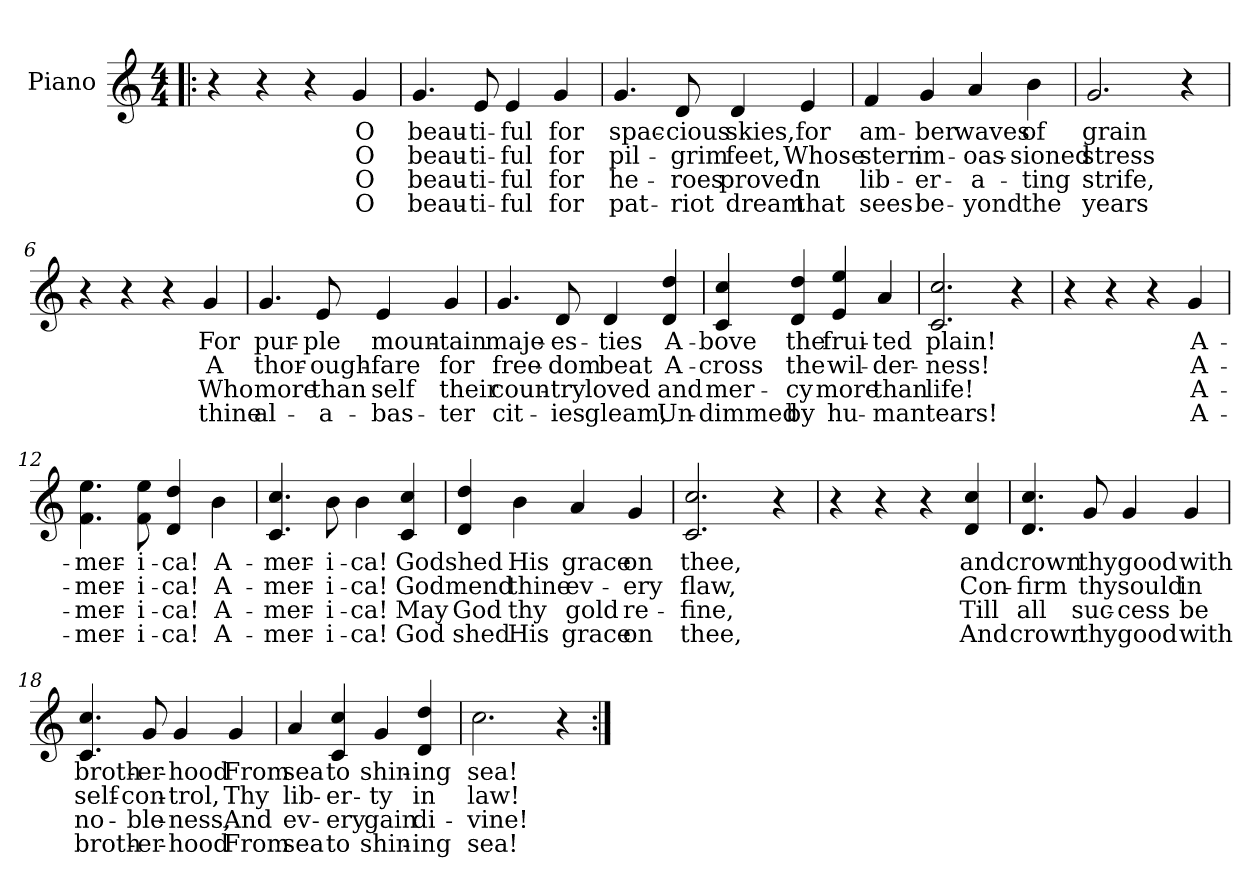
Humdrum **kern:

**kern	**text	**text	**text	**text
*part1	*part1	*part1	*part1	*part1
*staff1	*staff1	*staff1	*staff1	*staff1
*I"Piano	*	*	*	*
*I'Pno.	*	*	*	*
*clefG2	*	*	*	*
*k[]	*	*	*	*
*M4/4	*	*	*	*
=1!|:	=1!|:	=1!|:	=1!|:	=1!|:
4r	.	.	.	.
4r	.	.	.	.
4r	.	.	.	.
!	!LO:LY:b	!LO:LY:b	!LO:LY:b	!LO:LY:b
4g/	O	O	O	O
=2	=2	=2	=2	=2
!	!LO:LY:b	!LO:LY:b	!LO:LY:b	!LO:LY:b
4.g/	beau-	beau-	beau-	beau-
!	!LO:LY:b	!LO:LY:b	!LO:LY:b	!LO:LY:b
8e/	-ti-	-ti-	-ti-	-ti-
!	!LO:LY:b	!LO:LY:b	!LO:LY:b	!LO:LY:b
4e/	-ful	-ful	-ful	-ful
!	!LO:LY:b	!LO:LY:b	!LO:LY:b	!LO:LY:b
4g/	for	for	for	for
=3	=3	=3	=3	=3
!	!LO:LY:b	!LO:LY:b	!LO:LY:b	!LO:LY:b
4.g/	spac-	pil-	he-	pat-
!	!LO:LY:b	!LO:LY:b	!LO:LY:b	!LO:LY:b
8d/	-cious	-grim	-roes	-riot
!	!LO:LY:b	!LO:LY:b	!LO:LY:b	!LO:LY:b
4d/	skies,	feet,	proved	dream
!	!LO:LY:b	!LO:LY:b	!LO:LY:b	!LO:LY:b
4e/	for	Whose	In	that
=4	=4	=4	=4	=4
!	!LO:LY:b	!LO:LY:b	!LO:LY:b	!LO:LY:b
4f/	am-	stern	lib-	sees
!	!LO:LY:b	!LO:LY:b	!LO:LY:b	!LO:LY:b
4g/	-ber	im-	-er-	be-
!	!LO:LY:b	!LO:LY:b	!LO:LY:b	!LO:LY:b
4a/	waves	-oas-	-a-	-yond
!	!LO:LY:b	!LO:LY:b	!LO:LY:b	!LO:LY:b
4b\	of	-sioned	-ting	the
!!LO:LB:g=z
=5	=5	=5	=5	=5
!	!LO:LY:b	!LO:LY:b	!LO:LY:b	!LO:LY:b
2.g/	grain	stress	strife,	years
4r	.	.	.	.
=6	=6	=6	=6	=6
4r	.	.	.	.
4r	.	.	.	.
4r	.	.	.	.
!	!LO:LY:b	!LO:LY:b	!LO:LY:b	!LO:LY:b
4g/	For	A	Who	thine
=7	=7	=7	=7	=7
!	!LO:LY:b	!LO:LY:b	!LO:LY:b	!LO:LY:b
4.g/	pur-	thor-	more	al-
!	!LO:LY:b	!LO:LY:b	!LO:LY:b	!LO:LY:b
8e/	-ple	-ough-	than	-a-
!	!LO:LY:b	!LO:LY:b	!LO:LY:b	!LO:LY:b
4e/	moun-	-fare	self	-bas-
!	!LO:LY:b	!LO:LY:b	!LO:LY:b	!LO:LY:b
4g/	-tain	for	their	-ter
=8	=8	=8	=8	=8
!	!LO:LY:b	!LO:LY:b	!LO:LY:b	!LO:LY:b
4.g/	maje-	free-	coun-	cit-
!	!LO:LY:b	!LO:LY:b	!LO:LY:b	!LO:LY:b
8d/	-es-	-dom	-try	-ies
!	!LO:LY:b	!LO:LY:b	!LO:LY:b	!LO:LY:b
4d/	-ties	beat	loved	gleam,
!	!LO:LY:b	!LO:LY:b	!LO:LY:b	!LO:LY:b
4d/ 4dd/	A-	A-	and	Un-
!!LO:LB:g=z
=9	=9	=9	=9	=9
!	!LO:LY:b	!LO:LY:b	!LO:LY:b	!LO:LY:b
4c/ 4cc/	-bove	-cross	mer-	-dimmed
!	!LO:LY:b	!LO:LY:b	!LO:LY:b	!LO:LY:b
4d/ 4dd/	the	the	-cy	by
!	!LO:LY:b	!LO:LY:b	!LO:LY:b	!LO:LY:b
4e/ 4ee/	frui-	wil-	more	hu-
!	!LO:LY:b	!LO:LY:b	!LO:LY:b	!LO:LY:b
4a/	-ted	-der-	than	-man
=10	=10	=10	=10	=10
!	!LO:LY:b	!LO:LY:b	!LO:LY:b	!LO:LY:b
2.c/ 2.cc/	plain!	-ness!	life!	tears!
4r	.	.	.	.
=11	=11	=11	=11	=11
4r	.	.	.	.
4r	.	.	.	.
4r	.	.	.	.
!	!LO:LY:b	!LO:LY:b	!LO:LY:b	!LO:LY:b
4g/	A-	A-	A-	A-
=12	=12	=12	=12	=12
!	!LO:LY:b	!LO:LY:b	!LO:LY:b	!LO:LY:b
4.f\ 4.ee\	-mer-	-mer-	-mer-	-mer-
!	!LO:LY:b	!LO:LY:b	!LO:LY:b	!LO:LY:b
8f\ 8ee\	-i-	-i-	-i-	-i-
!	!LO:LY:b	!LO:LY:b	!LO:LY:b	!LO:LY:b
4d/ 4dd/	-ca!	-ca!	-ca!	-ca!
!	!LO:LY:b	!LO:LY:b	!LO:LY:b	!LO:LY:b
4b\	A-	A-	A-	A-
!!LO:LB:g=z
=13	=13	=13	=13	=13
!	!LO:LY:b	!LO:LY:b	!LO:LY:b	!LO:LY:b
4.c/ 4.cc/	-mer-	-mer-	-mer-	-mer-
!	!LO:LY:b	!LO:LY:b	!LO:LY:b	!LO:LY:b
8b\	-i-	-i-	-i-	-i-
!	!LO:LY:b	!LO:LY:b	!LO:LY:b	!LO:LY:b
4b\	-ca!	-ca!	-ca!	-ca!
!	!LO:LY:b	!LO:LY:b	!LO:LY:b	!LO:LY:b
4c/ 4cc/	God	God	May	God
=14	=14	=14	=14	=14
!	!LO:LY:b	!LO:LY:b	!LO:LY:b	!LO:LY:b
4d/ 4dd/	shed	mend	God	shed
!	!LO:LY:b	!LO:LY:b	!LO:LY:b	!LO:LY:b
4b\	His	thine	thy	His
!	!LO:LY:b	!LO:LY:b	!LO:LY:b	!LO:LY:b
4a/	grace	ev-	gold	grace
!	!LO:LY:b	!LO:LY:b	!LO:LY:b	!LO:LY:b
4g/	on	-ery	re-	on
=15	=15	=15	=15	=15
!	!LO:LY:b	!LO:LY:b	!LO:LY:b	!LO:LY:b
2.c/ 2.cc/	thee,	flaw,	-fine,	thee,
4r	.	.	.	.
=16	=16	=16	=16	=16
4r	.	.	.	.
4r	.	.	.	.
4r	.	.	.	.
!	!LO:LY:b	!LO:LY:b	!LO:LY:b	!LO:LY:b
4d/ 4cc/	and	Con-	Till	And
!!LO:LB:g=z
=17	=17	=17	=17	=17
!	!LO:LY:b	!LO:LY:b	!LO:LY:b	!LO:LY:b
4.d/ 4.cc/	crown	-firm	all	crown
!	!LO:LY:b	!LO:LY:b	!LO:LY:b	!LO:LY:b
8g/	thy	thy	suc-	thy
!	!LO:LY:b	!LO:LY:b	!LO:LY:b	!LO:LY:b
4g/	good	sould	-cess	good
!	!LO:LY:b	!LO:LY:b	!LO:LY:b	!LO:LY:b
4g/	with	in	be	with
=18	=18	=18	=18	=18
!	!LO:LY:b	!LO:LY:b	!LO:LY:b	!LO:LY:b
4.c/ 4.cc/	broth-	self-	no-	broth-
!	!LO:LY:b	!LO:LY:b	!LO:LY:b	!LO:LY:b
8g/	-er-	-con-	-ble-	-er-
!	!LO:LY:b	!LO:LY:b	!LO:LY:b	!LO:LY:b
4g/	-hood	-trol,	-ness,	-hood
!	!LO:LY:b	!LO:LY:b	!LO:LY:b	!LO:LY:b
4g/	From	Thy	And	From
=19	=19	=19	=19	=19
!	!LO:LY:b	!LO:LY:b	!LO:LY:b	!LO:LY:b
4a/	sea	lib-	ev-	sea
!	!LO:LY:b	!LO:LY:b	!LO:LY:b	!LO:LY:b
4c/ 4cc/	to	-er-	-ery	to
!	!LO:LY:b	!LO:LY:b	!LO:LY:b	!LO:LY:b
4g/	shin-	-ty	gain	shin-
!	!LO:LY:b	!LO:LY:b	!LO:LY:b	!LO:LY:b
4d/ 4dd/	-ing	in	di-	-ing
=20	=20	=20	=20	=20
!	!LO:LY:b	!LO:LY:b	!LO:LY:b	!LO:LY:b
2.cc\	sea!	law!	-vine!	sea!
4r	.	.	.	.
=:|!	=:|!	=:|!	=:|!	=:|!
*-	*-	*-	*-	*-
